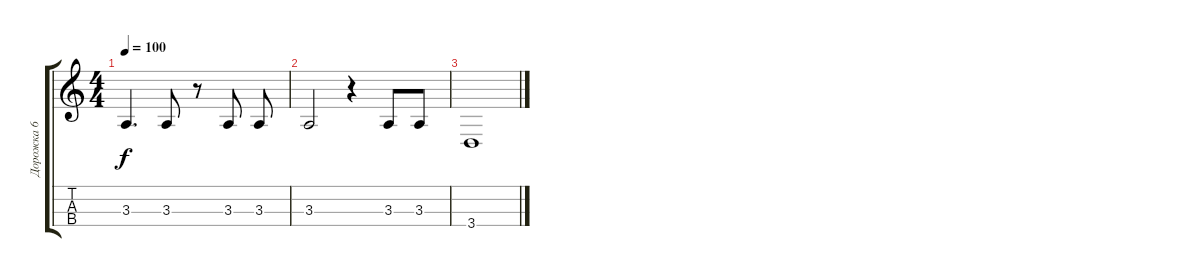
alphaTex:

\track ("Дорожка 6" "Дорожка 6") {instrument electricbassfinger}
\staff {score tabs}
\tuning (E3 B2 Gb2 B1) {hide}
\ts (4 4)
\tempo 100
\clef g2
\ks c
3.3.4{d dy f} 3.3.8 r.8 3.3.8 3.3.8 |
3.3.2 r.4 3.3.8 3.3.8 |
3.4.1
